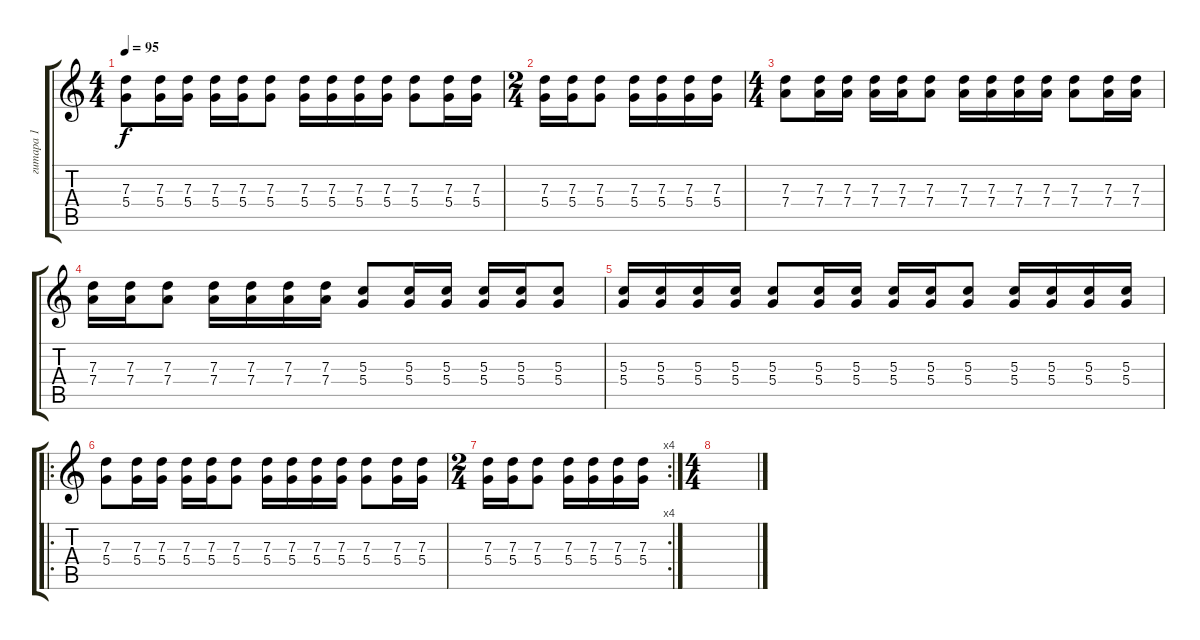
\track ("гитара 1" "гитара 1") {instrument distortionguitar}
\staff {score tabs}
\tuning (E4 B3 G3 D3 A2 E2) {hide}
\ts (4 4)
\tempo 95
\clef g2
\ks c
(7.3 5.4).8{dy f} (7.3 5.4).16 (7.3 5.4).16 (7.3 5.4).16 (7.3 5.4).16 (7.3 5.4).8 (7.3 5.4).16 (7.3 5.4).16 (7.3 5.4).16 (7.3 5.4).16 (7.3 5.4).8 (7.3 5.4).16 (7.3 5.4).16 |
\ts (2 4)
(7.3 5.4).16 (7.3 5.4).16 (7.3 5.4).8 (7.3 5.4).16 (7.3 5.4).16 (7.3 5.4).16 (7.3 5.4).16 |
\ts (4 4)
(7.3 7.4).8 (7.3 7.4).16 (7.3 7.4).16 (7.3 7.4).16 (7.3 7.4).16 (7.3 7.4).8 (7.3 7.4).16 (7.3 7.4).16 (7.3 7.4).16 (7.3 7.4).16 (7.3 7.4).8 (7.3 7.4).16 (7.3 7.4).16 |
(7.3 7.4).16 (7.3 7.4).16 (7.3 7.4).8 (7.3 7.4).16 (7.3 7.4).16 (7.3 7.4).16 (7.3 7.4).16 (5.3 5.4).8 (5.3 5.4).16 (5.3 5.4).16 (5.3 5.4).16 (5.3 5.4).16 (5.3 5.4).8 |
(5.3 5.4).16 (5.3 5.4).16 (5.3 5.4).16 (5.3 5.4).16 (5.3 5.4).8 (5.3 5.4).16 (5.3 5.4).16 (5.3 5.4).16 (5.3 5.4).16 (5.3 5.4).8 (5.3 5.4).16 (5.3 5.4).16 (5.3 5.4).16 (5.3 5.4).16 |
\ro
(7.3 5.4).8 (7.3 5.4).16 (7.3 5.4).16 (7.3 5.4).16 (7.3 5.4).16 (7.3 5.4).8 (7.3 5.4).16 (7.3 5.4).16 (7.3 5.4).16 (7.3 5.4).16 (7.3 5.4).8 (7.3 5.4).16 (7.3 5.4).16 |
\rc 4
\ts (2 4)
(7.3 5.4).16 (7.3 5.4).16 (7.3 5.4).8 (7.3 5.4).16 (7.3 5.4).16 (7.3 5.4).16 (7.3 5.4).16 |
\ts (4 4)
